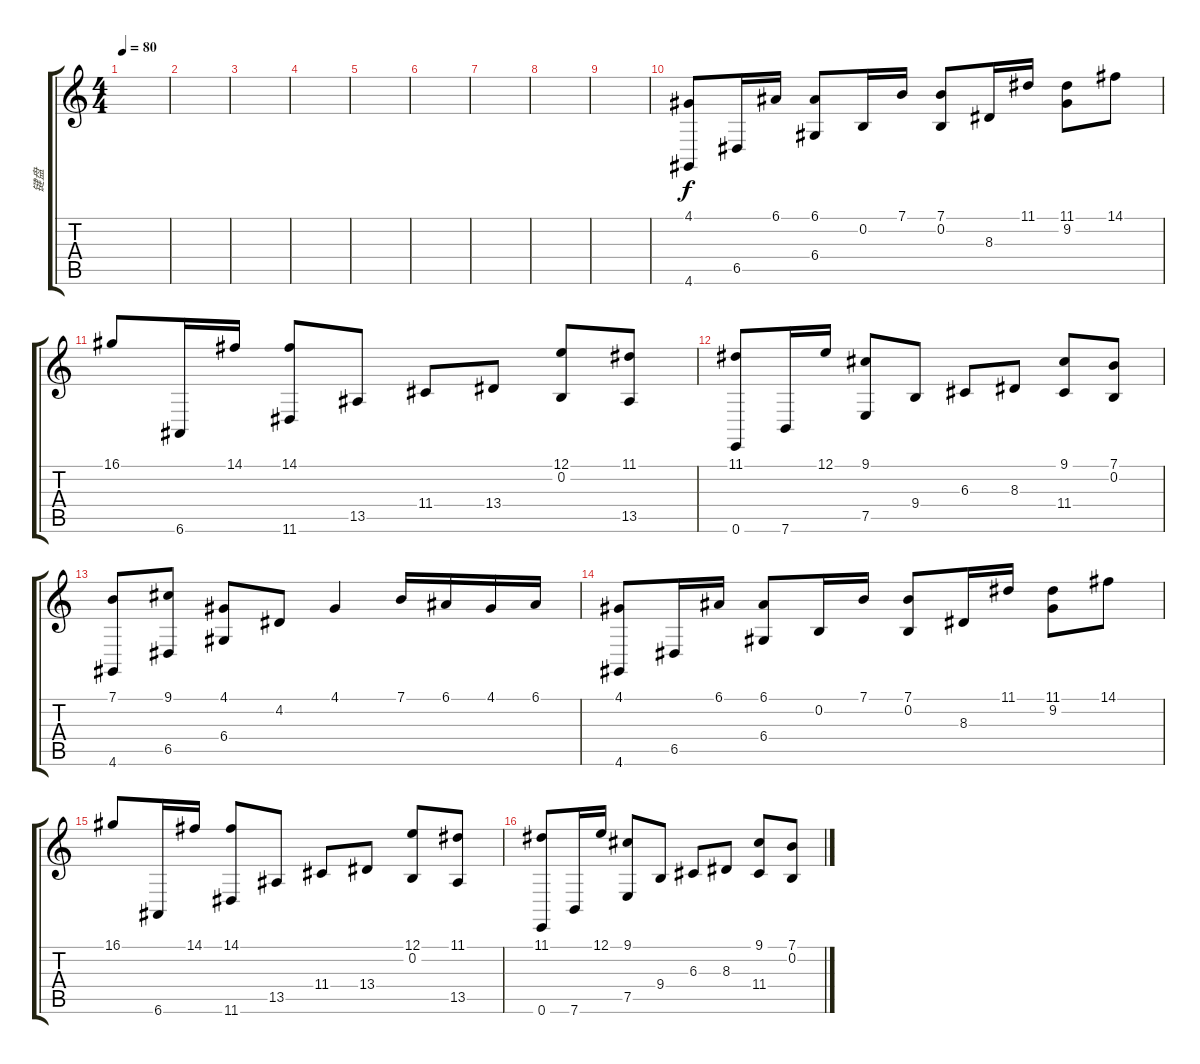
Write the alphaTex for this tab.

\track ("键盘" "键盘") {instrument brightacousticpiano}
\staff {score tabs}
\tuning (E4 B3 G3 D3 A2 E2) {hide}
\ts (4 4)
\tempo 80
\clef g2
\ks c
|
|
|
|
|
|
|
|
|
(4.1 4.6).8 6.5.16 6.1.16 (6.1 6.4).8 0.2.16 7.1.16 (7.1 0.2).8 8.3.16 11.1.16 (11.1 9.2).8 14.1.8 |
16.1.8 6.6.16 14.1.16 (14.1 11.6).8 13.5.8 11.4.8 13.4.8 (12.1 0.2).8 (11.1 13.5).8 |
(11.1 0.6).8 7.6.16 12.1.16 (9.1 7.5).8 9.4.8 6.3.8 8.3.8 (9.1 11.4).8 (7.1 0.2).8 |
(7.1 4.6).8 (9.1 6.5).8 (4.1 6.4).8 4.2.8 4.1.4 7.1.16 6.1.16 4.1.16 6.1.16 |
(4.1 4.6).8 6.5.16 6.1.16 (6.1 6.4).8 0.2.16 7.1.16 (7.1 0.2).8 8.3.16 11.1.16 (11.1 9.2).8 14.1.8 |
16.1.8 6.6.16 14.1.16 (14.1 11.6).8 13.5.8 11.4.8 13.4.8 (12.1 0.2).8 (11.1 13.5).8 |
(11.1 0.6).8 7.6.16 12.1.16 (9.1 7.5).8 9.4.8 6.3.8 8.3.8 (9.1 11.4).8 (7.1 0.2).8
